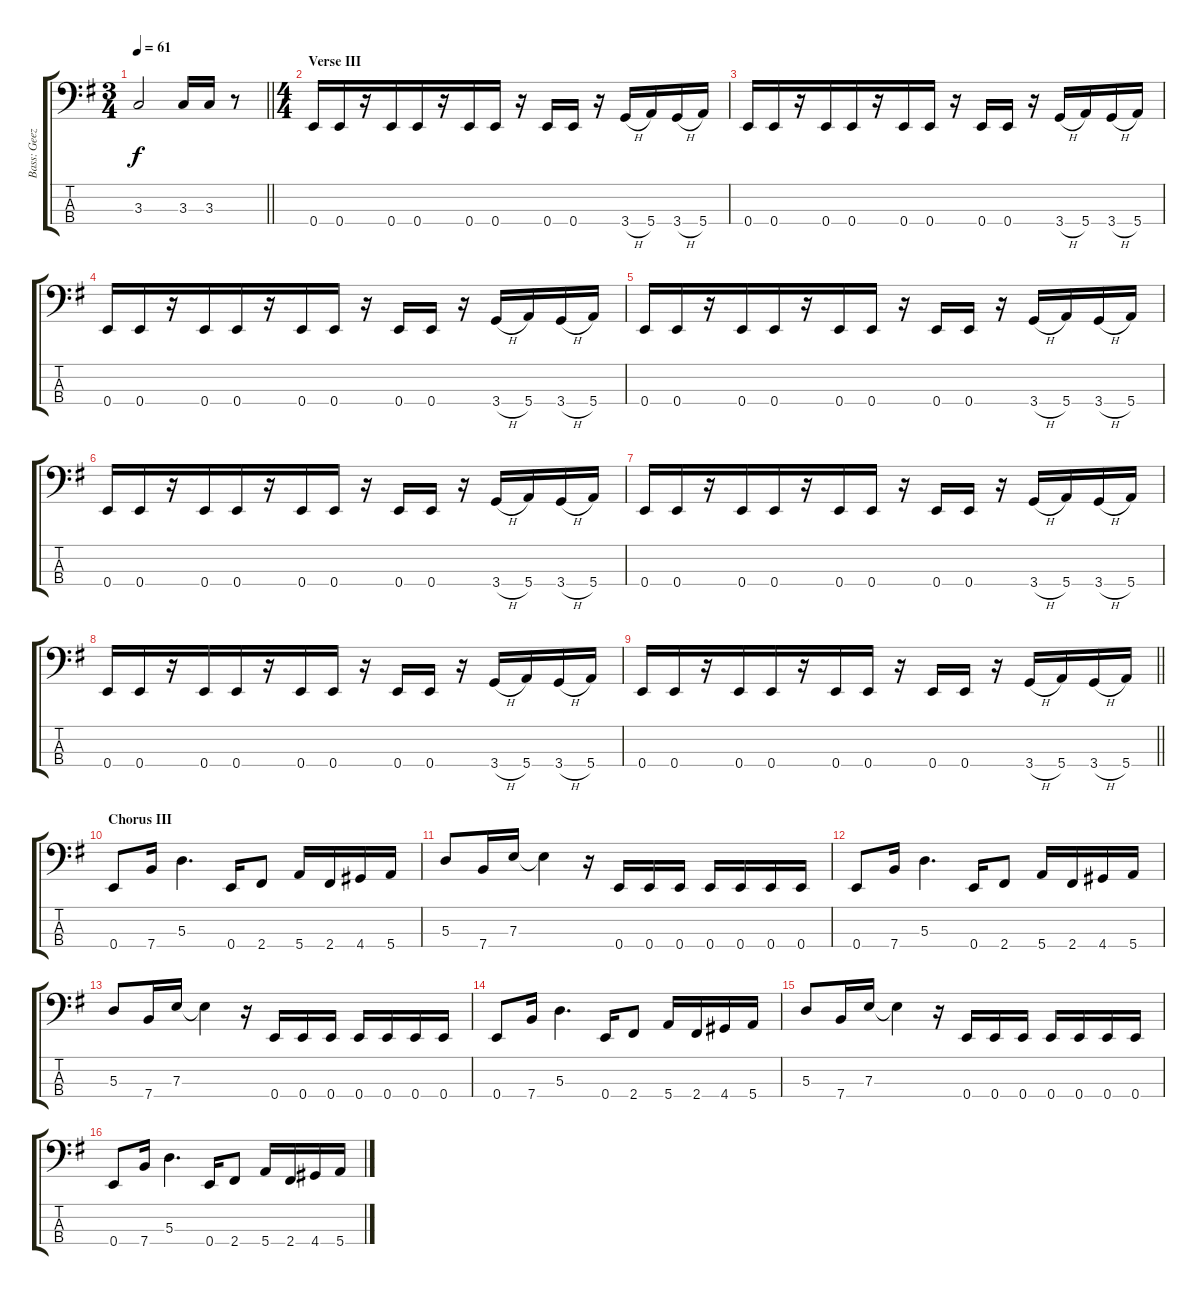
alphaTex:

\track ("Bass: Geezer" "Bass: Geez") {instrument electricbassfinger}
\staff {score tabs}
\tuning (G2 D2 A1 E1) {hide}
\ts (3 4)
\tempo 61
\clef f4
\barLineRight lightlight
\ks g
3.3{t}.2{dy f} 3.3.16 3.3.16 r.8 |
\ts (4 4)
\section ("" "Verse III")
0.4.16 0.4.16 r.16 0.4.16{beam merge} 0.4.16 r.16 0.4.16 0.4.16 r.16 0.4.16 0.4.16 r.16 3.4{h}.16 5.4.16 3.4{h}.16 5.4.16 |
0.4.16 0.4.16 r.16 0.4.16{beam merge} 0.4.16 r.16 0.4.16 0.4.16 r.16 0.4.16 0.4.16 r.16 3.4{h}.16 5.4.16 3.4{h}.16 5.4.16 |
0.4.16 0.4.16 r.16 0.4.16{beam merge} 0.4.16 r.16 0.4.16 0.4.16 r.16 0.4.16 0.4.16 r.16 3.4{h}.16 5.4.16 3.4{h}.16 5.4.16 |
0.4.16 0.4.16 r.16 0.4.16{beam merge} 0.4.16 r.16 0.4.16 0.4.16 r.16 0.4.16 0.4.16 r.16 3.4{h}.16 5.4.16 3.4{h}.16 5.4.16 |
0.4.16 0.4.16 r.16 0.4.16{beam merge} 0.4.16 r.16 0.4.16 0.4.16 r.16 0.4.16 0.4.16 r.16 3.4{h}.16 5.4.16 3.4{h}.16 5.4.16 |
0.4.16 0.4.16 r.16 0.4.16{beam merge} 0.4.16 r.16 0.4.16 0.4.16 r.16 0.4.16 0.4.16 r.16 3.4{h}.16 5.4.16 3.4{h}.16 5.4.16 |
0.4.16 0.4.16 r.16 0.4.16{beam merge} 0.4.16 r.16 0.4.16 0.4.16 r.16 0.4.16 0.4.16 r.16 3.4{h}.16 5.4.16 3.4{h}.16 5.4.16 |
\barLineRight lightlight
0.4.16 0.4.16 r.16 0.4.16{beam merge} 0.4.16 r.16 0.4.16 0.4.16 r.16 0.4.16 0.4.16 r.16 3.4{h}.16 5.4.16 3.4{h}.16 5.4.16 |
\section ("" "Chorus III")
0.4.8 7.4.16 5.3.4{d} 0.4.16 2.4.8 5.4.16 2.4.16 4.4.16 5.4.16 |
5.3.8 7.4.16 7.3.16 7.3{t}.4 r.16 0.4.16 0.4.16 0.4.16 0.4.16 0.4.16 0.4.16 0.4.16 |
0.4.8 7.4.16 5.3.4{d} 0.4.16 2.4.8 5.4.16 2.4.16 4.4.16 5.4.16 |
5.3.8 7.4.16 7.3.16 7.3{t}.4 r.16 0.4.16 0.4.16 0.4.16 0.4.16 0.4.16 0.4.16 0.4.16 |
0.4.8 7.4.16 5.3.4{d} 0.4.16 2.4.8 5.4.16 2.4.16 4.4.16 5.4.16 |
5.3.8 7.4.16 7.3.16 7.3{t}.4 r.16 0.4.16 0.4.16 0.4.16 0.4.16 0.4.16 0.4.16 0.4.16 |
0.4.8 7.4.16 5.3.4{d} 0.4.16 2.4.8 5.4.16 2.4.16 4.4.16 5.4.16
